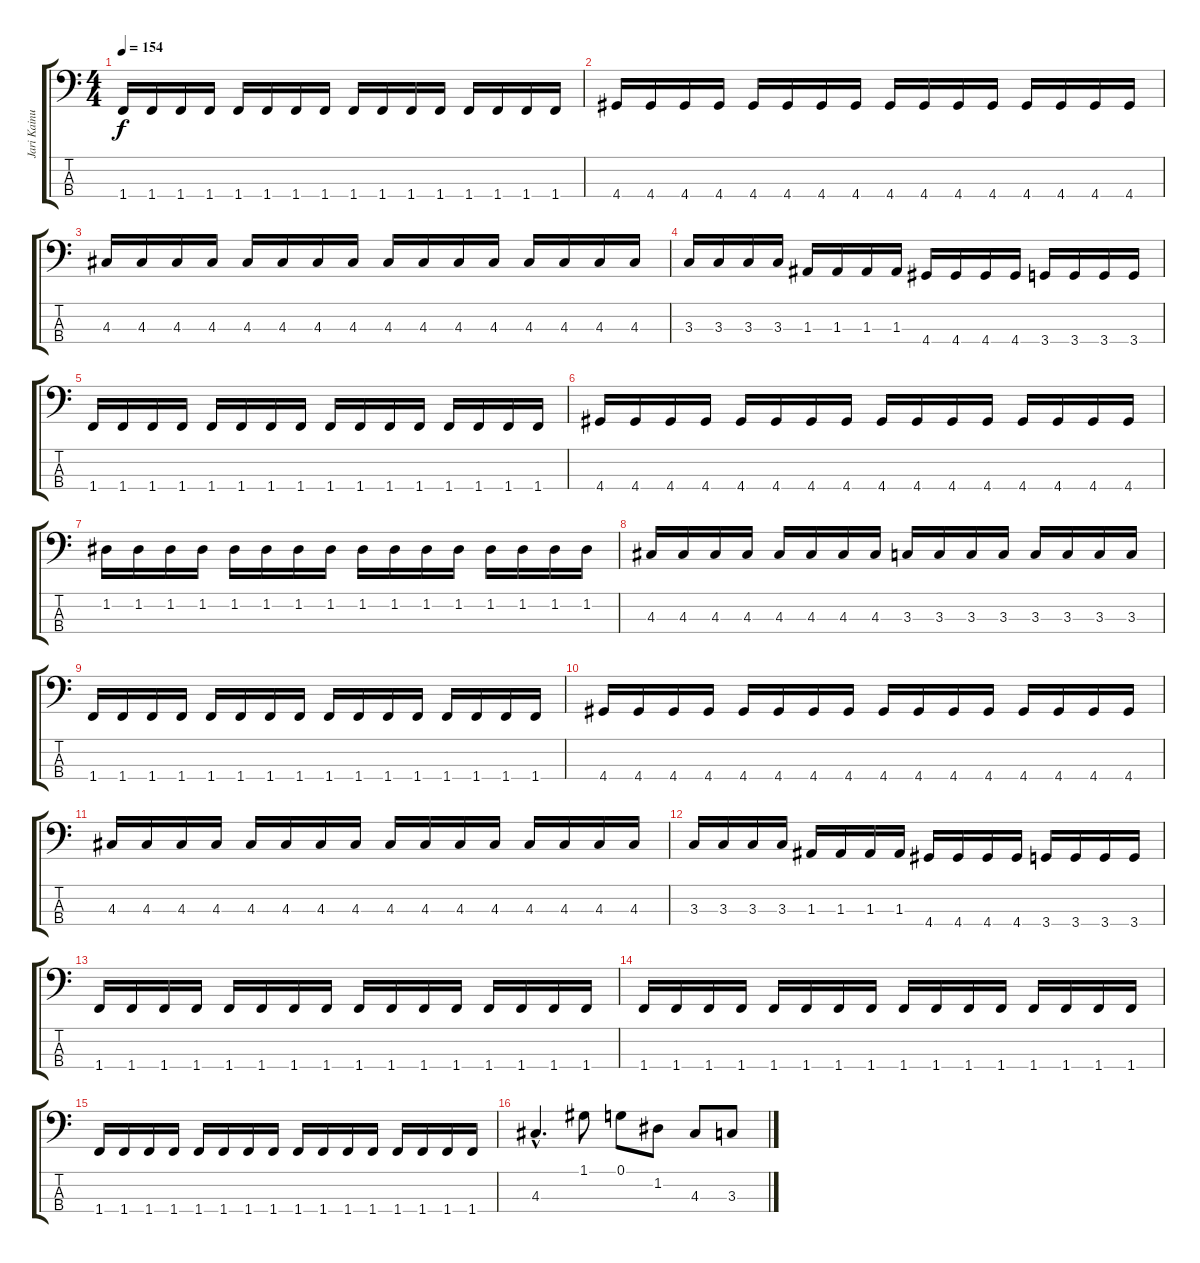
\track ("Jari Kainulainen" "Jari Kainu") {instrument electricbassfinger}
\staff {score tabs}
\tuning (G2 D2 A1 E1) {hide}
\ts (4 4)
\tempo 154
\clef f4
\ks c
1.4.16{dy f} 1.4.16 1.4.16 1.4.16 1.4.16 1.4.16 1.4.16 1.4.16 1.4.16 1.4.16 1.4.16 1.4.16 1.4.16 1.4.16 1.4.16 1.4.16 |
4.4.16 4.4.16 4.4.16 4.4.16 4.4.16 4.4.16 4.4.16 4.4.16 4.4.16 4.4.16 4.4.16 4.4.16 4.4.16 4.4.16 4.4.16 4.4.16 |
4.3.16 4.3.16 4.3.16 4.3.16 4.3.16 4.3.16 4.3.16 4.3.16 4.3.16 4.3.16 4.3.16 4.3.16 4.3.16 4.3.16 4.3.16 4.3.16 |
3.3.16 3.3.16 3.3.16 3.3.16 1.3.16 1.3.16 1.3.16 1.3.16 4.4.16 4.4.16 4.4.16 4.4.16 3.4.16 3.4.16 3.4.16 3.4.16 |
1.4.16 1.4.16 1.4.16 1.4.16 1.4.16 1.4.16 1.4.16 1.4.16 1.4.16 1.4.16 1.4.16 1.4.16 1.4.16 1.4.16 1.4.16 1.4.16 |
4.4.16 4.4.16 4.4.16 4.4.16 4.4.16 4.4.16 4.4.16 4.4.16 4.4.16 4.4.16 4.4.16 4.4.16 4.4.16 4.4.16 4.4.16 4.4.16 |
1.2.16 1.2.16 1.2.16 1.2.16 1.2.16 1.2.16 1.2.16 1.2.16 1.2.16 1.2.16 1.2.16 1.2.16 1.2.16 1.2.16 1.2.16 1.2.16 |
4.3.16 4.3.16 4.3.16 4.3.16 4.3.16 4.3.16 4.3.16 4.3.16 3.3.16 3.3.16 3.3.16 3.3.16 3.3.16 3.3.16 3.3.16 3.3.16 |
1.4.16 1.4.16 1.4.16 1.4.16 1.4.16 1.4.16 1.4.16 1.4.16 1.4.16 1.4.16 1.4.16 1.4.16 1.4.16 1.4.16 1.4.16 1.4.16 |
4.4.16 4.4.16 4.4.16 4.4.16 4.4.16 4.4.16 4.4.16 4.4.16 4.4.16 4.4.16 4.4.16 4.4.16 4.4.16 4.4.16 4.4.16 4.4.16 |
4.3.16 4.3.16 4.3.16 4.3.16 4.3.16 4.3.16 4.3.16 4.3.16 4.3.16 4.3.16 4.3.16 4.3.16 4.3.16 4.3.16 4.3.16 4.3.16 |
3.3.16 3.3.16 3.3.16 3.3.16 1.3.16 1.3.16 1.3.16 1.3.16 4.4.16 4.4.16 4.4.16 4.4.16 3.4.16 3.4.16 3.4.16 3.4.16 |
1.4.16 1.4.16 1.4.16 1.4.16 1.4.16 1.4.16 1.4.16 1.4.16 1.4.16 1.4.16 1.4.16 1.4.16 1.4.16 1.4.16 1.4.16 1.4.16 |
1.4.16 1.4.16 1.4.16 1.4.16 1.4.16 1.4.16 1.4.16 1.4.16 1.4.16 1.4.16 1.4.16 1.4.16 1.4.16 1.4.16 1.4.16 1.4.16 |
1.4.16 1.4.16 1.4.16 1.4.16 1.4.16 1.4.16 1.4.16 1.4.16 1.4.16 1.4.16 1.4.16 1.4.16 1.4.16 1.4.16 1.4.16 1.4.16 |
4.3{hac}.4{d} 1.1.8 0.1.8 1.2.8 4.3.8 3.3.8
